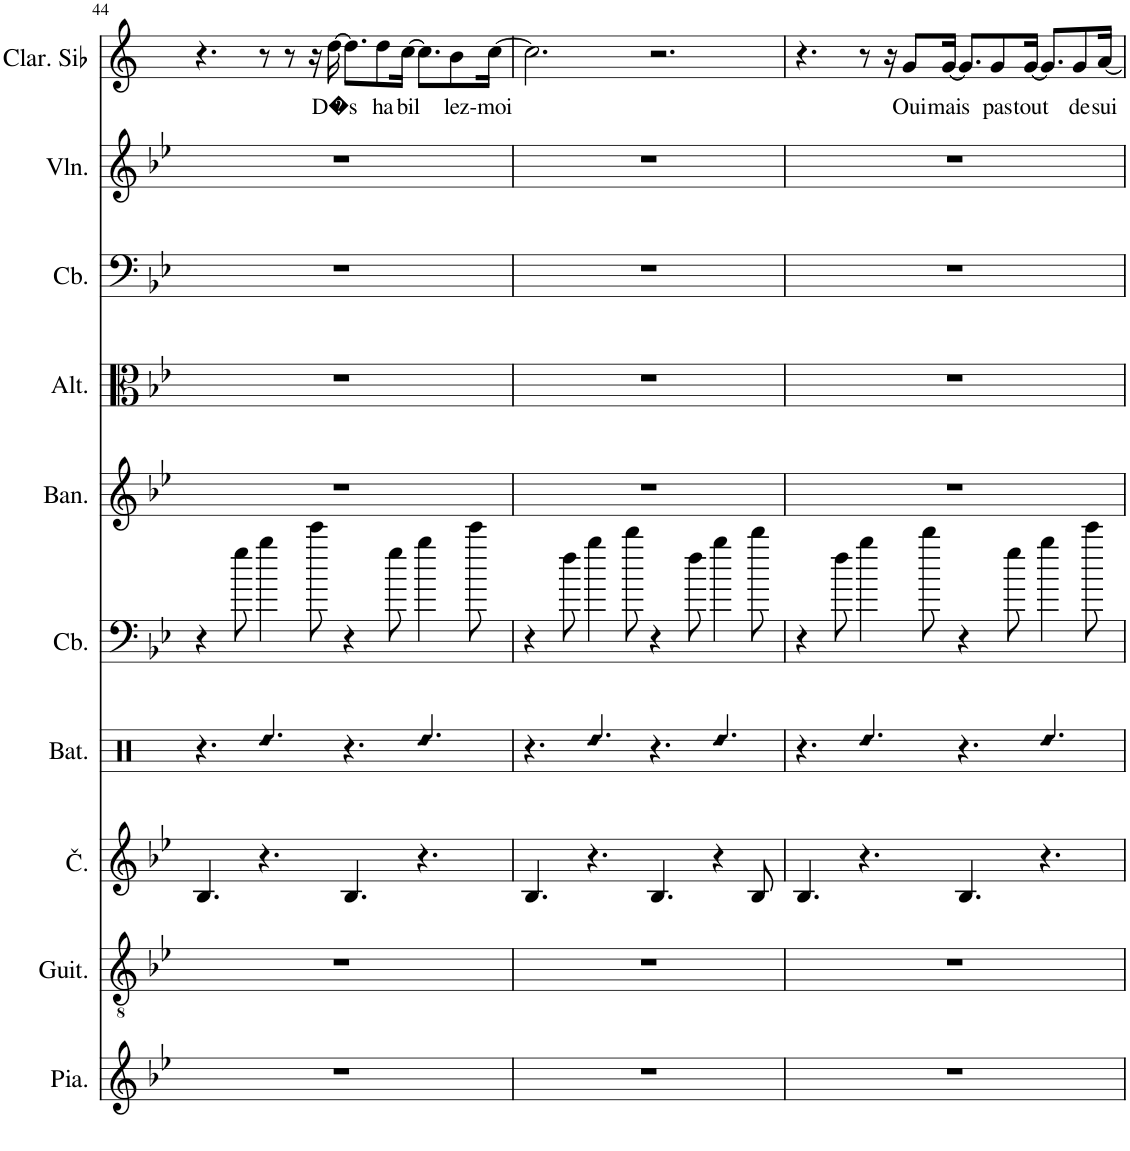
**kern	**kern	**kern	**kern	**kern	**kern	**kern	**kern	**kern	**kern	**text
*part10	*part9	*part8	*part7	*part6	*part5	*part4	*part3	*part2	*part1	*part1
*staff10	*staff9	*staff8	*staff7	*staff6	*staff5	*staff4	*staff3	*staff2	*staff1	*staff1
*I"Piano	*I"Guitare classique, Guitare	*I"Čelo, Basse ac�	*I"Batterie, Percu	*I"Contrebasse, Basse ac.	*I"Bandonéon, Synth�	*I"Alto, Viole	*I"Contrebasse, Basse	*I"Violon, Violon	*I"Clarinette en Sib	*
*I'Pia.	*I'Guit.	*	*I'Bat.	*I'Cb.	*I'Ban.	*I'Alt.	*I'Cb.	*I'Vln.	*I'Clar. Sib	*
!!LO:PB:g=z
*clefG2	*clefGv2	*clefG2	*clefX	*clefF4	*clefG2	*clefC3	*clefF4	*clefG2	*clefG2	*
*	*	*Trd14c24	*	*Trd7c12	*	*	*Trd7c12	*	*Trd1c2	*
*k[b-e-]	*k[b-e-]	*k[b-e-]	*k[]	*k[b-e-]	*k[b-e-]	*k[b-e-]	*k[b-e-]	*k[b-e-]	*k[]	*
*M12/8	*M12/8	*M12/8	*M12/8	*M12/8	*M12/8	*M12/8	*M12/8	*M12/8	*M12/8	*
=44	=44	=44	=44	=44	=44	=44	=44	=44	=44	=44
1.r	1.r	4.B-/	4.r	4r	1.r	1.r	1.r	1.r	4.r	.
.	.	.	.	8gg\	.	.	.	.	.	.
!	!	!	!LO:N:head=diamond	!	!	!	!	!	!	!
.	.	4.r	4.Rdd/	4bb-\	.	.	.	.	8r	.
.	.	.	.	.	.	.	.	.	8r	.
.	.	.	.	8eee-\	.	.	.	.	16r	.
!	!	!	!	!	!	!	!	!	!	!LO:LY:b
.	.	.	.	.	.	.	.	.	[16dd\	D�s
.	.	4.B-/	4.r	4r	.	.	.	.	8.dd\L]	.
!	!	!	!	!	!	!	!	!	!	!LO:LY:b
.	.	.	.	.	.	.	.	.	8dd\	ha
.	.	.	.	8gg\	.	.	.	.	.	.
!	!	!	!	!	!	!	!	!	!	!LO:LY:b
.	.	.	.	.	.	.	.	.	[16cc\Jk	bil
!	!	!	!LO:N:head=diamond	!	!	!	!	!	!	!
.	.	4.r	4.Rdd/	4bb-\	.	.	.	.	8.cc\L]	.
!	!	!	!	!	!	!	!	!	!	!LO:LY:b
.	.	.	.	.	.	.	.	.	8b\	lez
.	.	.	.	8eee-\	.	.	.	.	.	.
!	!	!	!	!	!	!	!	!	!	!LO:LY:b
.	.	.	.	.	.	.	.	.	[16cc\Jk	-moi
=45	=45	=45	=45	=45	=45	=45	=45	=45	=45	=45
1.r	1.r	4.B-/	4.r	4r	1.r	1.r	1.r	1.r	2.cc\]	.
.	.	.	.	8ff\	.	.	.	.	.	.
!	!	!	!LO:N:head=diamond	!	!	!	!	!	!	!
.	.	4.r	4.Rdd/	4bb-\	.	.	.	.	.	.
.	.	.	.	8ddd\	.	.	.	.	.	.
.	.	4.B-/	4.r	4r	.	.	.	.	2.r	.
.	.	.	.	8ff\	.	.	.	.	.	.
!	!	!	!LO:N:head=diamond	!	!	!	!	!	!	!
.	.	4r	4.Rdd/	4bb-\	.	.	.	.	.	.
.	.	8B-/	.	8ddd\	.	.	.	.	.	.
=46	=46	=46	=46	=46	=46	=46	=46	=46	=46	=46
1.r	1.r	4.B-/	4.r	4r	1.r	1.r	1.r	1.r	4.r	.
.	.	.	.	8ff\	.	.	.	.	.	.
!	!	!	!LO:N:head=diamond	!	!	!	!	!	!	!
.	.	4.r	4.Rdd/	4bb-\	.	.	.	.	8r	.
.	.	.	.	.	.	.	.	.	16r	.
!	!	!	!	!	!	!	!	!	!	!LO:LY:b
.	.	.	.	.	.	.	.	.	8g/L	Oui
.	.	.	.	8ddd\	.	.	.	.	.	.
!	!	!	!	!	!	!	!	!	!	!LO:LY:b
.	.	.	.	.	.	.	.	.	[16g/Jk	mais
.	.	4.B-/	4.r	4r	.	.	.	.	8.g/L]	.
!	!	!	!	!	!	!	!	!	!	!LO:LY:b
.	.	.	.	.	.	.	.	.	8g/	pas
.	.	.	.	8gg\	.	.	.	.	.	.
!	!	!	!	!	!	!	!	!	!	!LO:LY:b
.	.	.	.	.	.	.	.	.	[16g/Jk	tout
!	!	!	!LO:N:head=diamond	!	!	!	!	!	!	!
.	.	4.r	4.Rdd/	4bb-\	.	.	.	.	8.g/L]	.
!	!	!	!	!	!	!	!	!	!	!LO:LY:b
.	.	.	.	.	.	.	.	.	8g/	de
.	.	.	.	8eee-\	.	.	.	.	.	.
!	!	!	!	!	!	!	!	!	!	!LO:LY:b
.	.	.	.	.	.	.	.	.	[16a/Jk	sui
=	=	=	=	=	=	=	=	=	=	=
*-	*-	*-	*-	*-	*-	*-	*-	*-	*-	*-
